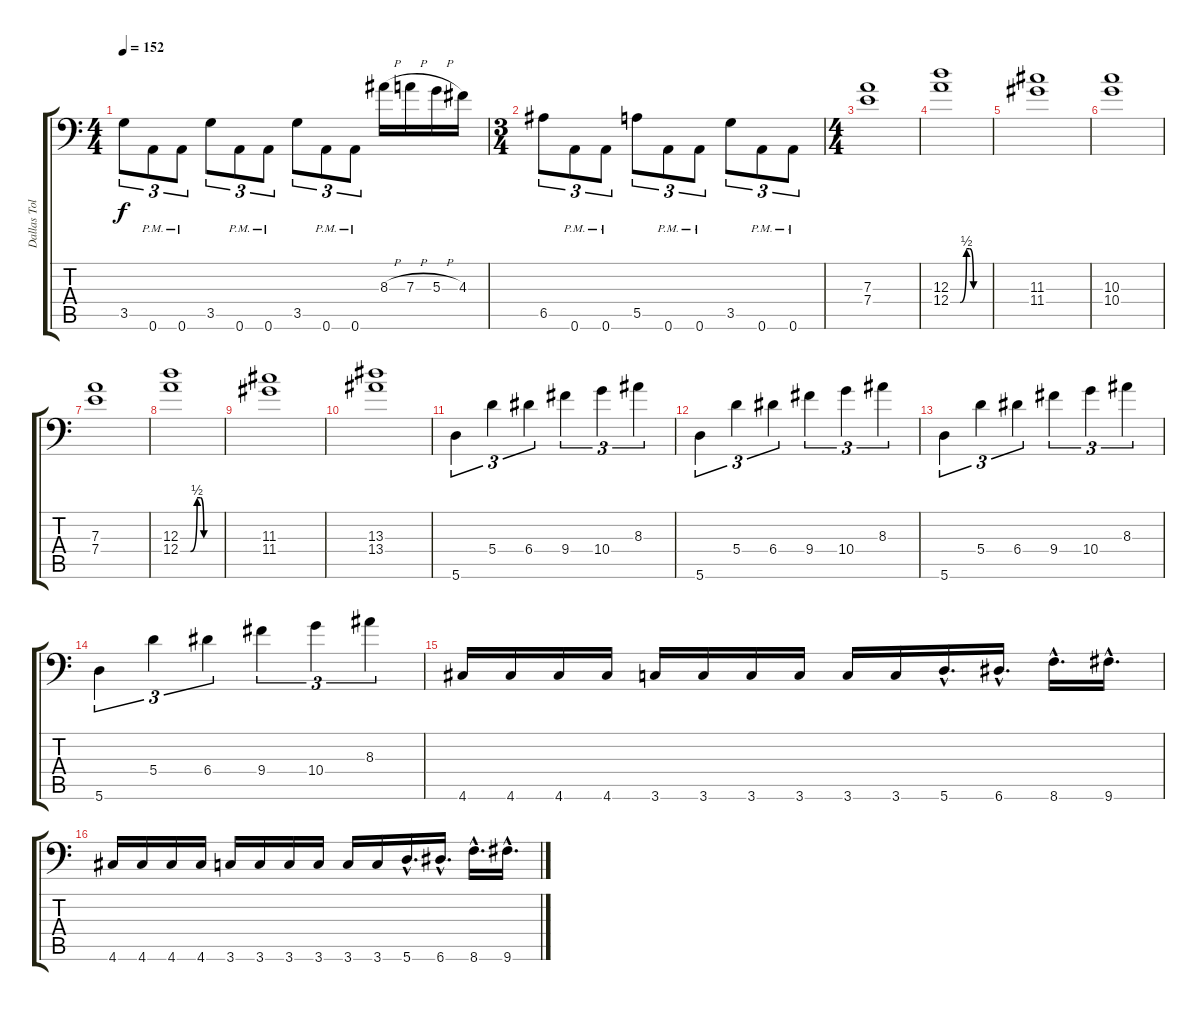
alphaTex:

\track ("Dallas Toler-Wade" "Dallas Tol") {instrument distortionguitar}
\staff {score tabs}
\tuning (B3 Gb3 D3 A2 E2 A1) {hide}
\ts (4 4)
\tempo 152
\clef f4
\ks c
3.5.8{tu (3 2) dy f} 0.6{pm}.8{tu (3 2)} 0.6{pm}.8{tu (3 2)} 3.5.8{tu (3 2)} 0.6{pm}.8{tu (3 2)} 0.6{pm}.8{tu (3 2)} 3.5.8{tu (3 2)} 0.6{pm}.8{tu (3 2)} 0.6{pm}.8{tu (3 2)} 8.3{h}.16 7.3{h}.16 5.3{h}.16 4.3.16 |
\ts (3 4)
6.5.8{tu (3 2)} 0.6{pm}.8{tu (3 2)} 0.6{pm}.8{tu (3 2)} 5.5.8{tu (3 2)} 0.6{pm}.8{tu (3 2)} 0.6{pm}.8{tu (3 2)} 3.5.8{tu (3 2)} 0.6{pm}.8{tu (3 2)} 0.6{pm}.8{tu (3 2)} |
\ts (4 4)
(7.3 7.4).1 |
(12.3 12.4{be (custom 0 0 15 0 25 2 30 2 36 0 60 0)}).1 |
(11.3 11.4).1 |
(10.3 10.4).1 |
(7.3 7.4).1 |
(12.3 12.4{be (custom 0 0 15 0 25 2 30 2 35 0 60 0)}).1 |
(11.3 11.4).1 |
(13.3 13.4).1 |
5.6.4{tu (3 2)} 5.4.4{tu (3 2)} 6.4.4{tu (3 2)} 9.4.4{tu (3 2)} 10.4.4{tu (3 2)} 8.3.4{tu (3 2)} |
5.6.4{tu (3 2)} 5.4.4{tu (3 2)} 6.4.4{tu (3 2)} 9.4.4{tu (3 2)} 10.4.4{tu (3 2)} 8.3.4{tu (3 2)} |
5.6.4{tu (3 2)} 5.4.4{tu (3 2)} 6.4.4{tu (3 2)} 9.4.4{tu (3 2)} 10.4.4{tu (3 2)} 8.3.4{tu (3 2)} |
5.6.4{tu (3 2)} 5.4.4{tu (3 2)} 6.4.4{tu (3 2)} 9.4.4{tu (3 2)} 10.4.4{tu (3 2)} 8.3.4{tu (3 2)} |
4.6.16 4.6.16 4.6.16 4.6.16 3.6.16 3.6.16 3.6.16 3.6.16 3.6.16 3.6.16 5.6{hac}.16{d} 6.6{hac}.16{d} 8.6{hac}.16{d} 9.6{hac}.16{d} |
4.6.16 4.6.16 4.6.16 4.6.16 3.6.16 3.6.16 3.6.16 3.6.16 3.6.16 3.6.16 5.6{hac}.16{d} 6.6{hac}.16{d} 8.6{hac}.16{d} 9.6{hac}.16{d}
